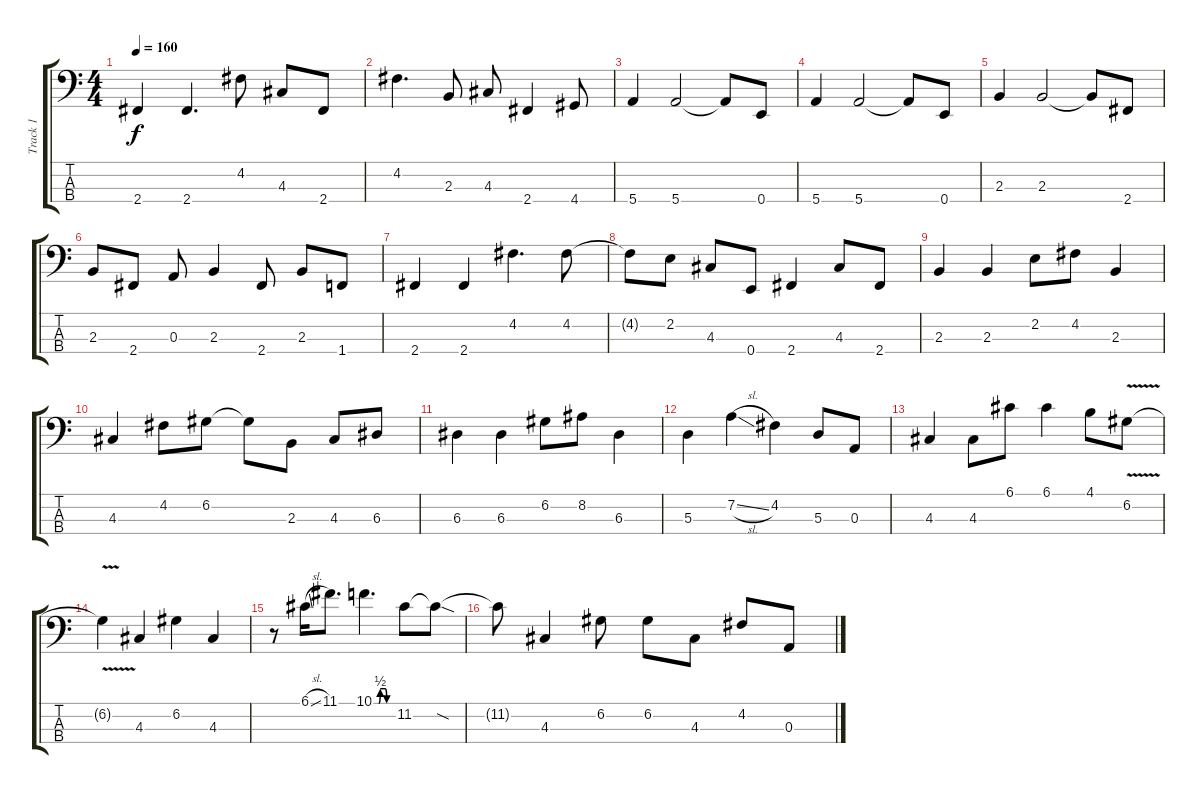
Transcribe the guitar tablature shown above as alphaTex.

\track ("Track 1" "Track 1") {instrument electricbassfinger}
\staff {score tabs}
\tuning (G2 D2 A1 E1) {hide}
\ts (4 4)
\tempo 160
\clef f4
\ks c
2.4.4{dy f} 2.4.4{d} 4.2.8 4.3.8 2.4.8 |
4.2.4{d} 2.3.8 4.3.8 2.4.4 4.4.8 |
5.4.4 5.4.2 5.4{t}.8 0.4.8 |
5.4.4 5.4.2 5.4{t}.8 0.4.8 |
2.3.4 2.3.2 2.3{t}.8 2.4.8 |
2.3.8 2.4.8 0.3.8 2.3.4 2.4.8 2.3.8 1.4.8 |
2.4.4 2.4.4 4.2.4{d} 4.2.8 |
4.2{t}.8 2.2.8 4.3.8 0.4.8 2.4.4 4.3.8 2.4.8 |
2.3.4 2.3.4 2.2.8 4.2.8 2.3.4 |
4.3.4 4.2.8 6.2.8 6.2{t}.8 2.3.8 4.3.8 6.3.8 |
6.3.4 6.3.4 6.2.8 8.2.8 6.3.4 |
5.3.4 7.2{sl}.4 4.2.4 5.3.8 0.3.8 |
4.3.4 4.3.8 6.1.8 6.1.4 4.1.8 6.2{v}.8 |
6.2{t}.4 4.3.4 6.2.4 4.3.4 |
r.8 6.1{sl}.16 11.1.8{d} 10.1{be (custom 0 0 15 0 20 2 35 2 40 0 60 0)}.4{d} 11.2.8 11.2{sod t}.8 |
11.2{t}.8 4.3.4 6.2.8 6.2.8 4.3.8 4.2.8 0.3.8
